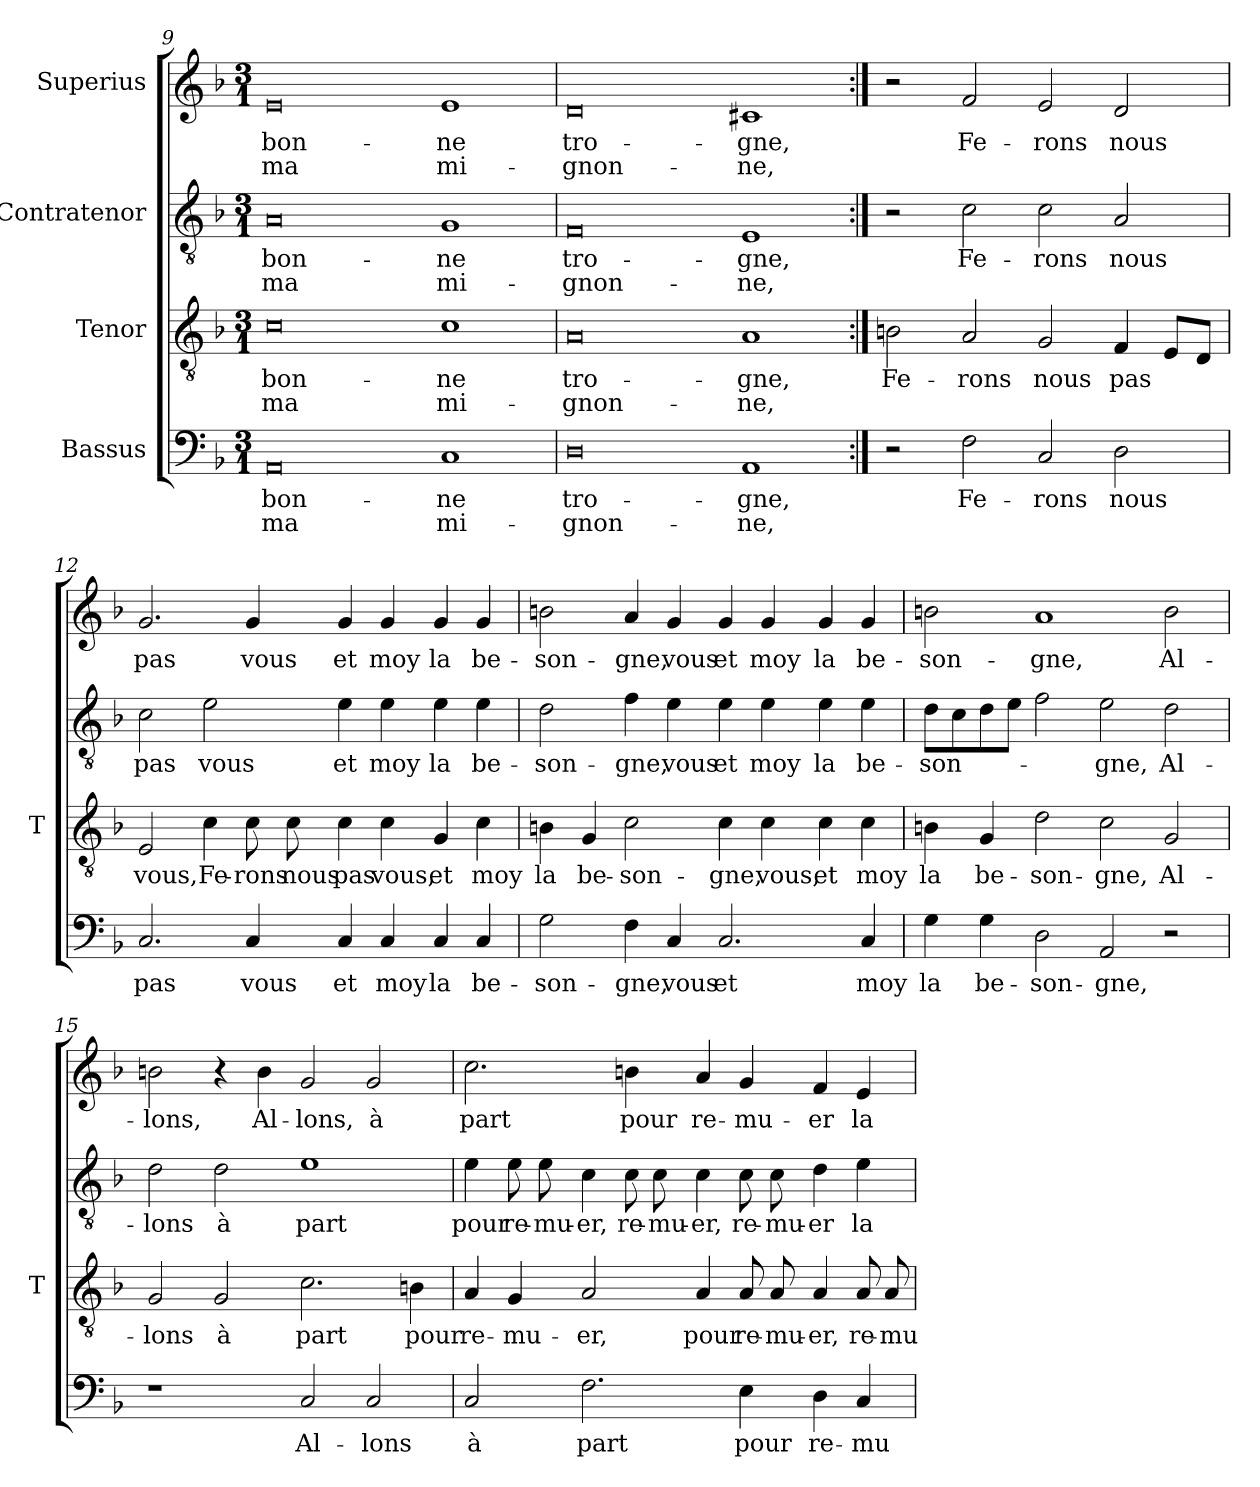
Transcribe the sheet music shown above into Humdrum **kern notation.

**kern	**text	**text	**kern	**text	**text	**kern	**text	**text	**kern	**text	**text
*part4	*part4	*part4	*part3	*part3	*part3	*part2	*part2	*part2	*part1	*part1	*part1
*staff4	*staff4	*staff4	*staff3	*staff3	*staff3	*staff2	*staff2	*staff2	*staff1	*staff1	*staff1
*I"Bassus	*	*	*I"Tenor	*	*	*I"Contratenor	*	*	*I"Superius	*	*
*	*	*	*I'T	*	*	*	*	*	*	*	*
*clefF4	*	*	*clefGv2	*	*	*clefGv2	*	*	*clefG2	*	*
*k[b-]	*	*	*k[b-]	*	*	*k[b-]	*	*	*k[b-]	*	*
*M3/1	*	*	*M3/1	*	*	*M3/1	*	*	*M3/1	*	*
=9	=9	=9	=9	=9	=9	=9	=9	=9	=9	=9	=9
0AA	bon-	-ma	0c	bon-	-ma	0A	bon-	-ma	0e	bon-	-ma
1C	-ne	mi-	1c	-ne	mi-	1G	-ne	mi-	1e	-ne	mi-
=10	=10	=10	=10	=10	=10	=10	=10	=10	=10	=10	=10
0D	tro-	gnon-	0A	tro-	gnon-	0F	tro-	gnon-	0d	tro-	gnon-
1AA	-gne,	-ne,	1A	-gne,	-ne,	1E	-gne,	-ne,	1c#X	-gne,	-ne,
=11:|!	=11:|!	=11:|!	=11:|!	=11:|!	=11:|!	=11:|!	=11:|!	=11:|!	=11:|!	=11:|!	=11:|!
2r	.	.	2Bn	Fe-	.	2r	.	.	2r	.	.
2F	Fe-	.	2A	-rons	.	2c	Fe-	.	2f	Fe-	.
2C	-rons	.	2G	-nous	.	2c	-rons	.	2e	-rons	.
2D	-nous	.	4F	-pas	.	2A	-nous	.	2d	-nous	.
.	.	.	8EL	.	.	.	.	.	.	.	.
.	.	.	8DJ	.	.	.	.	.	.	.	.
=12	=12	=12	=12	=12	=12	=12	=12	=12	=12	=12	=12
2.C	-pas	.	2E	-vous,	.	2c	-pas	.	2.g	-pas	.
.	.	.	4c	Fe-	.	2e	-vous	.	.	.	.
4C	-vous	.	8c	-rons	.	.	.	.	4g	-vous	.
.	.	.	8c	-nous	.	.	.	.	.	.	.
4C	-et	.	4c	-pas	.	4e	-et	.	4g	-et	.
4C	-moy	.	4c	-vous,	.	4e	-moy	.	4g	-moy	.
4C	-la	.	4G	-et	.	4e	-la	.	4g	-la	.
4C	be-	.	4c	-moy	.	4e	be-	.	4g	be-	.
=13	=13	=13	=13	=13	=13	=13	=13	=13	=13	=13	=13
2G	son-	.	4Bn	-la	.	2d	son-	.	2b	son-	.
.	.	.	4G	be-	.	.	.	.	.	.	.
4F	-gne,	.	2c	son-	.	4f	-gne,	.	4a	-gne,	.
4C	-vous	.	.	.	.	4e	-vous	.	4g	-vous	.
2.C	-et	.	4c	-gne,	.	4e	-et	.	4g	-et	.
.	.	.	4c	-vous,	.	4e	-moy	.	4g	-moy	.
.	.	.	4c	-et	.	4e	-la	.	4g	-la	.
4C	-moy	.	4c	-moy	.	4e	be-	.	4g	be-	.
=14	=14	=14	=14	=14	=14	=14	=14	=14	=14	=14	=14
4G	-la	.	4Bn	-la	.	8dL	son-	.	2b	son-	.
.	.	.	.	.	.	8c	.	.	.	.	.
4G	be-	.	4G	be-	.	8d	.	.	.	.	.
.	.	.	.	.	.	8eJ	.	.	.	.	.
2D	son-	.	2d	son-	.	2f	.	.	1a	-gne,	.
2AA	-gne,	.	2c	-gne,	.	2e	-gne,	.	.	.	.
2r	.	.	2G	Al-	.	2d	Al-	.	2b	Al-	.
=15	=15	=15	=15	=15	=15	=15	=15	=15	=15	=15	=15
1r	.	.	2G	-lons	.	2d	-lons	.	2b	-lons,	.
.	.	.	2G	-à	.	2d	-à	.	4r	.	.
.	.	.	.	.	.	.	.	.	4b	Al-	.
2C	Al-	.	2.c	-part	.	1e	-part	.	2g	-lons,	.
2C	-lons	.	.	.	.	.	.	.	2g	-à	.
.	.	.	4Bn	-pour	.	.	.	.	.	.	.
=16	=16	=16	=16	=16	=16	=16	=16	=16	=16	=16	=16
2C	-à	.	4A	re-	.	4e	-pour	.	2.cc	-part	.
.	.	.	4G	mu-	.	8e	re-	.	.	.	.
.	.	.	.	.	.	8e	mu-	.	.	.	.
2.F	-part	.	2A	-er,	.	4c	-er,	.	.	.	.
.	.	.	.	.	.	8c	re-	.	4b	-pour	.
.	.	.	.	.	.	8c	mu-	.	.	.	.
.	.	.	4A	-pour	.	4c	-er,	.	4a	re-	.
4E	-pour	.	8A	re-	.	8c	re-	.	4g	mu-	.
.	.	.	8A	mu-	.	8c	mu-	.	.	.	.
4D	re-	.	4A	-er,	.	4d	-er	.	4f	-er	.
4C	mu-	.	8A	re-	.	4e	-la	.	4e	-la	.
.	.	.	8A	mu-	.	.	.	.	.	.	.
=	=	=	=	=	=	=	=	=	=	=	=
*-	*-	*-	*-	*-	*-	*-	*-	*-	*-	*-	*-
